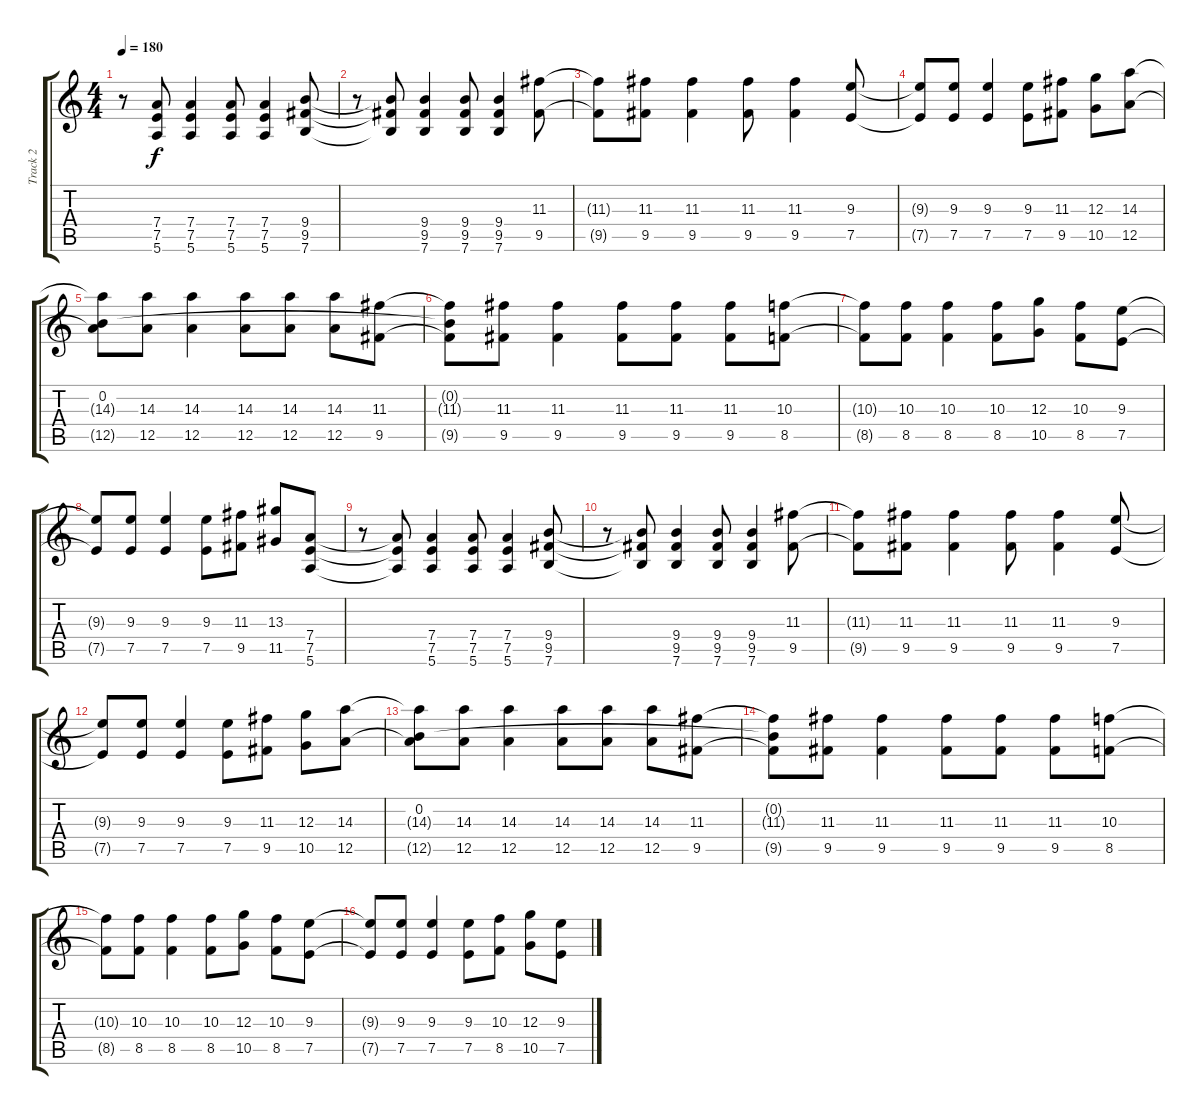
\track ("Track 2" "Track 2") {instrument overdrivenguitar}
\staff {score tabs}
\tuning (E4 B3 G3 D3 A2 E2) {hide}
\ts (4 4)
\tempo 180
\clef g2
\ks c
r.8{dy f} (7.4{t} 7.5{t} 5.6{t}).8 (7.4 7.5 5.6).4 (7.4 7.5 5.6).8 (7.4 7.5 5.6).4 (9.4 9.5 7.6).8 |
r.8 (9.4{t} 9.5{t} 7.6{t}).8 (9.4 9.5 7.6).4 (9.4 9.5 7.6).8 (9.4 9.5 7.6).4 (11.3 9.5).8 |
(11.3{t} 9.5{t}).8 (11.3 9.5).8 (11.3 9.5).4 (11.3 9.5).8 (11.3 9.5).4 (9.3 7.5).8 |
(9.3{t} 7.5{t}).8 (9.3 7.5).8 (9.3 7.5).4 (9.3 7.5).8 (11.3 9.5).8 (12.3 10.5).8 (14.3 12.5).8 |
(0.2 14.3{t} 12.5{t}).8 (14.3 12.5).8 (14.3 12.5).4 (14.3 12.5).8 (14.3 12.5).8 (14.3 12.5).8 (11.3 9.5).8 |
(0.2{t} 11.3{t} 9.5{t}).8 (11.3 9.5).8 (11.3 9.5).4 (11.3 9.5).8 (11.3 9.5).8 (11.3 9.5).8 (10.3 8.5).8 |
(10.3{t} 8.5{t}).8 (10.3 8.5).8 (10.3 8.5).4 (10.3 8.5).8 (12.3 10.5).8 (10.3 8.5).8 (9.3 7.5).8 |
(9.3{t} 7.5{t}).8 (9.3 7.5).8 (9.3 7.5).4 (9.3 7.5).8 (11.3 9.5).8 (13.3 11.5).8 (7.4 7.5 5.6).8 |
r.8 (7.4{t} 7.5{t} 5.6{t}).8 (7.4 7.5 5.6).4 (7.4 7.5 5.6).8 (7.4 7.5 5.6).4 (9.4 9.5 7.6).8 |
r.8 (9.4{t} 9.5{t} 7.6{t}).8 (9.4 9.5 7.6).4 (9.4 9.5 7.6).8 (9.4 9.5 7.6).4 (11.3 9.5).8 |
(11.3{t} 9.5{t}).8 (11.3 9.5).8 (11.3 9.5).4 (11.3 9.5).8 (11.3 9.5).4 (9.3 7.5).8 |
(9.3{t} 7.5{t}).8 (9.3 7.5).8 (9.3 7.5).4 (9.3 7.5).8 (11.3 9.5).8 (12.3 10.5).8 (14.3 12.5).8 |
(0.2 14.3{t} 12.5{t}).8 (14.3 12.5).8 (14.3 12.5).4 (14.3 12.5).8 (14.3 12.5).8 (14.3 12.5).8 (11.3 9.5).8 |
(0.2{t} 11.3{t} 9.5{t}).8 (11.3 9.5).8 (11.3 9.5).4 (11.3 9.5).8 (11.3 9.5).8 (11.3 9.5).8 (10.3 8.5).8 |
(10.3{t} 8.5{t}).8 (10.3 8.5).8 (10.3 8.5).4 (10.3 8.5).8 (12.3 10.5).8 (10.3 8.5).8 (9.3 7.5).8 |
(9.3{t} 7.5{t}).8 (9.3 7.5).8 (9.3 7.5).4 (9.3 7.5).8 (10.3 8.5).8 (12.3 10.5).8 (9.3 7.5).8
